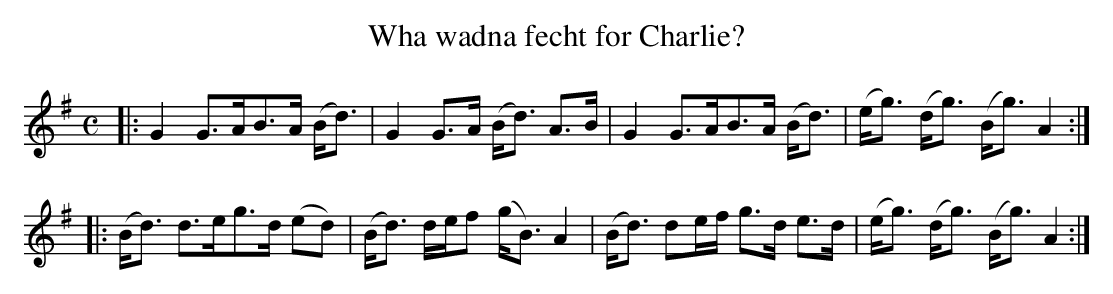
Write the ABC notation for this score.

X:1
T:Wha wadna fecht for Charlie?
M:C
L:1/8
K:G
|:G2 G>AB>A (B<d)|G2 G>A (B<d) A>B|G2 G>AB>A (B<d)|(e<g) (d<g) (B<g) A2:|
|:(B<d) d>eg>d (ed)|(B<d) d/e/f (g<B) A2|(B<d) de/f/ g>d e>d|(e<g) (d<g) (B<g) A2:|]
